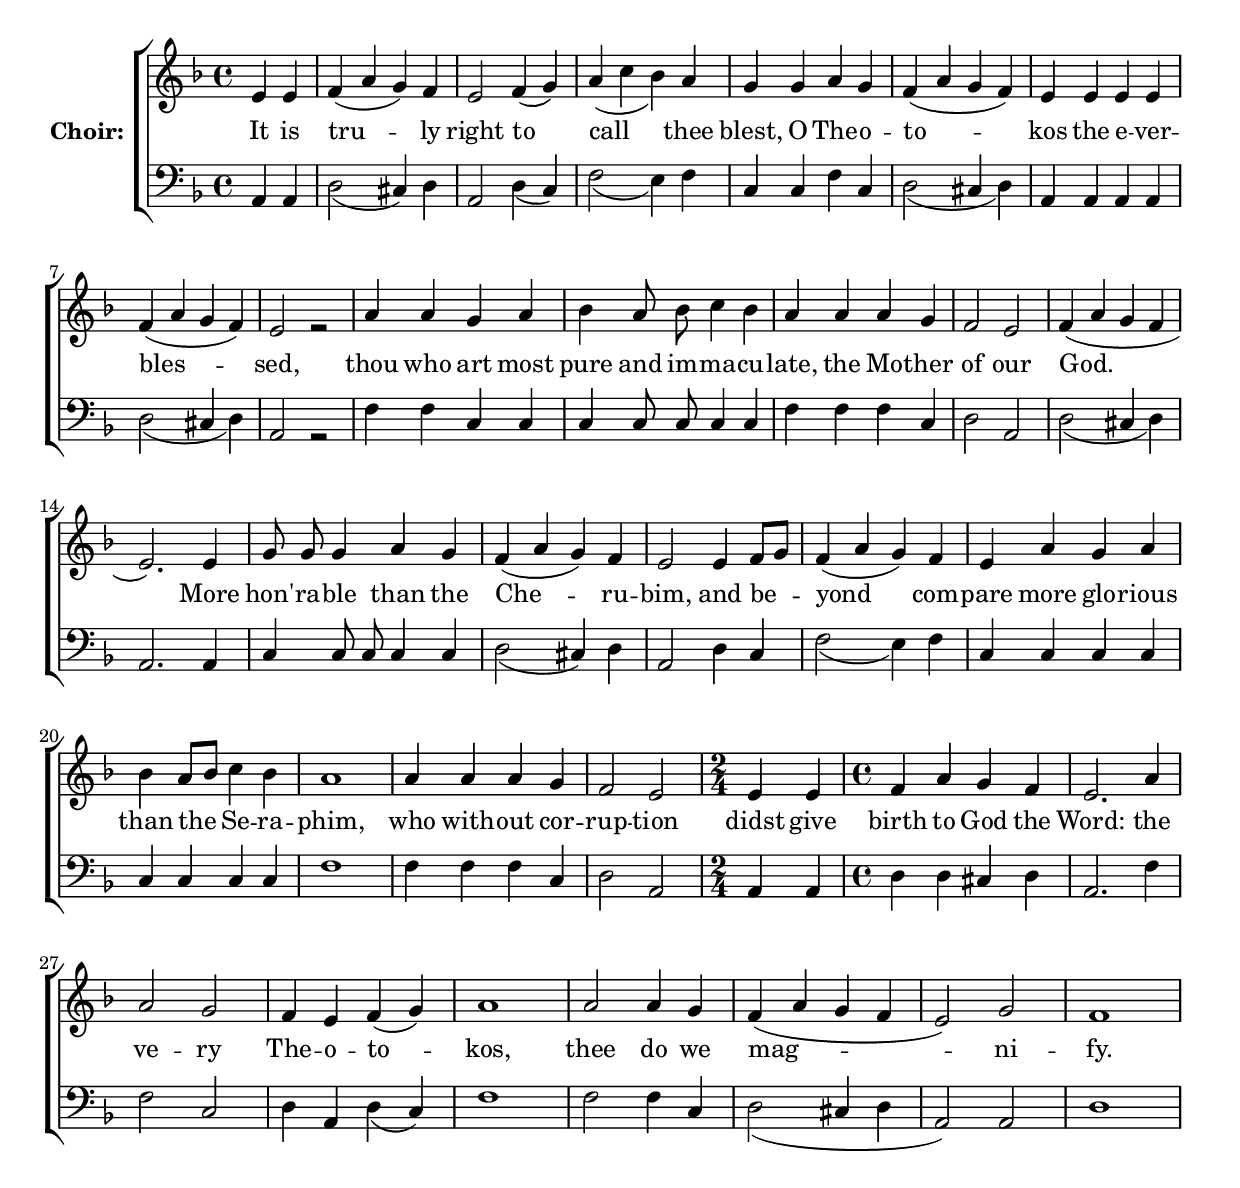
\include "global_include.ly"

sopranoVoice = \relative c'' {
}

altoVoice = \relative c' {
  %melody adapted from slavonic liturgy by cmbryan
  \time 4/4
  \stemNeutral
  \partial 2 e4 e
  f( a g) f
  e2 f4( g)
  a( c bf) a
  g4 g a g
  f( a g f)
  e e e e
  f( a g f)
  e2 r2
  
  a4 a g a
  bf a8 bf c4 bf
  a4 a a g
  f2 e
  f4( a g f
  e2.) e4
  g8 g g4 a g
  f( a g) f
  e2 e4 f8[ g]
  f4( a g) f
  e a g a
  bf a8[ bf] c4 bf
  a1
  a4 a a g
  f2 e
  \time 2/4
  e4 e
  \time 4/4
  f a g f
  e2.
  
  a4
  a2 g
  f4 e f( g)
  a1
  a2 a4 g
  f( a g f
  e2) g
  f1
}

tenorVoice = \relative c' {

}

bassVoice = \relative c {
  \stemNeutral
  a4 a
  d2( cs4) d
  a2 d4( c)
  f2( e4) f
  c4 c f c
  d2( cs4 d)
  a4 a a a
  d2( cs4 d)
  a2 r
  f'4 f c c
  c c8 c c4 c
  f f f c
  d2 a
  d2( cs4 d)
  a2. a4
  c4 c8 c c4 c
  d2( cs4) d
  a2 d4 c
  f2( e4) f
  c c c c
  c c c c
  f1
  f4 f f c
  d2 a
  a4 a
  d d cs d
  a2. f'4
  f2 c
  d4 a d4( c) f1
  f2 f4 c
  d2( cs4 d
  a2) a d1
}

words = \lyricmode {
  % Lyrics follow here.
  It is tru -- ly right to call thee blest, O The -- o -- to -- kos the e -- ver -- bles -- sed,
  thou who art most pure and im -- ma -- cu -- late, the Mo -- ther of our God.
  More hon' -- ra -- ble than the Che -- ru -- bim, and be -- yond com -- pare more glo -- rious than the Se -- ra -- phim,
  who with -- out cor -- rup -- tion didst give birth to God the Word: the ve -- ry The -- o -- to -- kos, thee do we mag -- ni -- fy.
}

\include "global_score_metered.ly"
